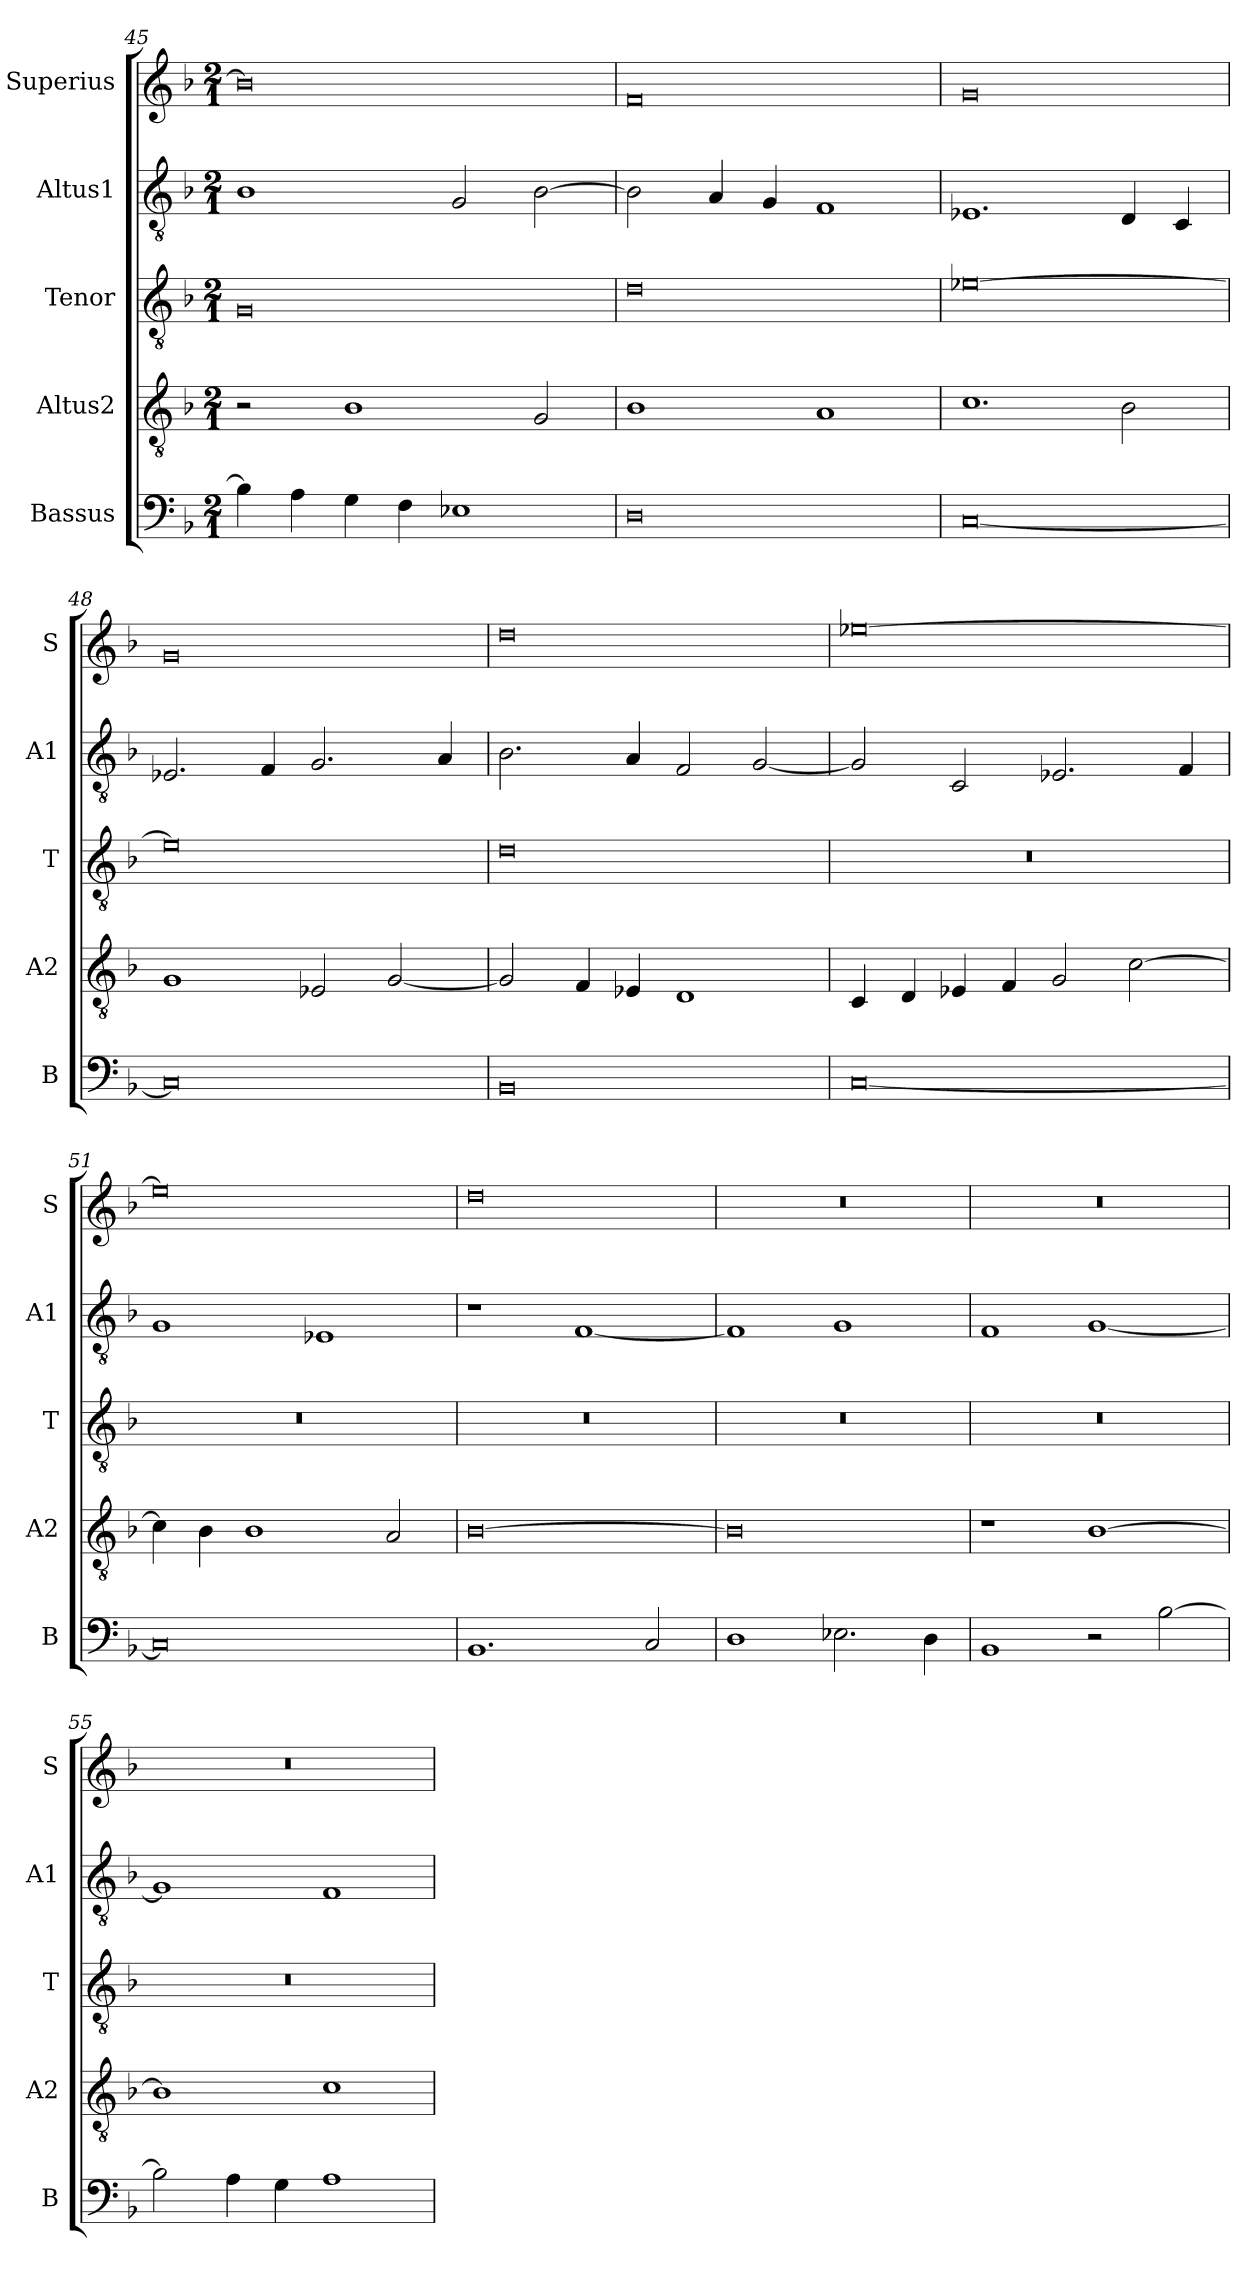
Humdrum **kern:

**kern	**kern	**kern	**kern	**kern
*part5	*part4	*part3	*part2	*part1
*staff5	*staff4	*staff3	*staff2	*staff1
*I"Bassus	*I"Altus2	*I"Tenor	*I"Altus1	*I"Superius
*I'B	*I'A2	*I'T	*I'A1	*I'S
*clefF4	*clefGv2	*clefGv2	*clefGv2	*clefG2
*k[b-]	*k[b-]	*k[b-]	*k[b-]	*k[b-]
*M2/1	*M2/1	*M2/1	*M2/1	*M2/1
=45	=45	=45	=45	=45
4B-\]	2r	0G	1B-	0b-]
4A\	.	.	.	.
4G\	1B-	.	.	.
4F\	.	.	.	.
1E-X	.	.	2G/	.
.	2G/	.	[2B-\	.
=46	=46	=46	=46	=46
0D	1B-	0d	2B-\]	0f
.	.	.	4A/	.
.	.	.	4G/	.
.	1A	.	1F	.
=47	=47	=47	=47	=47
[0C	1.c	[0e-X	1.E-X	0g
.	2B-\	.	4D/	.
.	.	.	4C/	.
=48	=48	=48	=48	=48
0C]	1G	0e-]	2.E-X/	0g
.	.	.	4F/	.
.	2E-X/	.	2.G/	.
.	[2G/	.	.	.
.	.	.	4A/	.
=49	=49	=49	=49	=49
0BB-	2G/]	0d	2.B-\	0dd
.	4F/	.	.	.
.	4E-X/	.	4A/	.
.	1D	.	2F/	.
.	.	.	[2G/	.
=50	=50	=50	=50	=50
[0C	4C/	0r	2G/]	[0ee-X
.	4D/	.	.	.
.	4E-X/	.	2C/	.
.	4F/	.	.	.
.	2G/	.	2.E-X/	.
.	[2c\	.	.	.
.	.	.	4F/	.
=51	=51	=51	=51	=51
0C]	4c\]	0r	1G	0ee-]
.	4B-\	.	.	.
.	1B-	.	.	.
.	.	.	1E-X	.
.	2A/	.	.	.
=52	=52	=52	=52	=52
1.BB-	[0B-	0r	1r	0dd
.	.	.	[1F	.
2C/	.	.	.	.
=53	=53	=53	=53	=53
1D	0B-]	0r	1F]	0r
2.E-X\	.	.	1G	.
4D\	.	.	.	.
=54	=54	=54	=54	=54
1BB-	1r	0r	1F	0r
2r	[1B-	.	[1G	.
[2B-\	.	.	.	.
=55	=55	=55	=55	=55
2B-\]	1B-]	0r	1G]	0r
4A\	.	.	.	.
4G\	.	.	.	.
1A	1c	.	1F	.
=	=	=	=	=
*-	*-	*-	*-	*-
